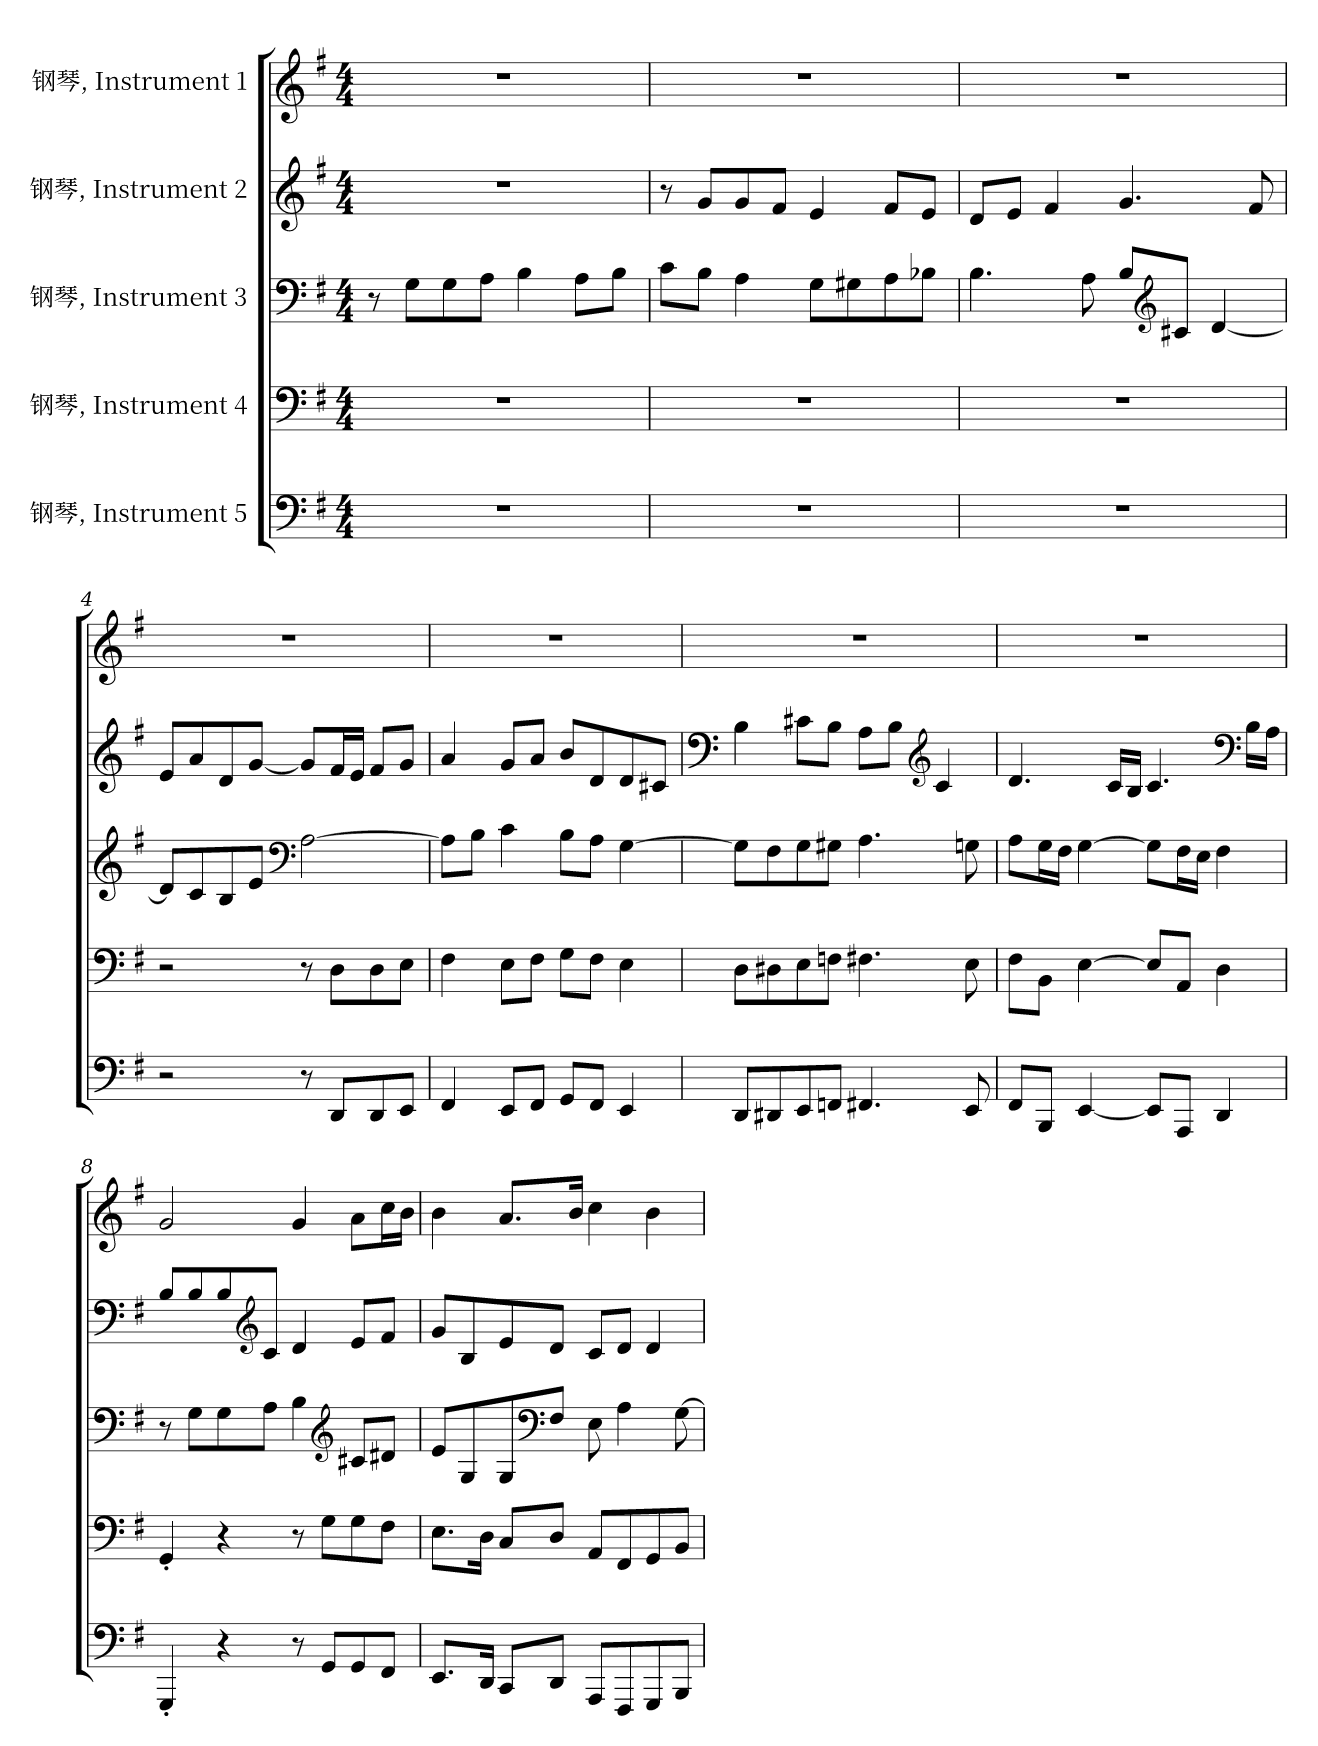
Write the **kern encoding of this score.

**kern	**kern	**kern	**kern	**kern
*part5	*part4	*part3	*part2	*part1
*staff5	*staff4	*staff3	*staff2	*staff1
*I"钢琴, Instrument 5	*I"钢琴, Instrument 4	*I"钢琴, Instrument 3	*I"钢琴, Instrument 2	*I"钢琴, Instrument 1
*clefF4	*clefF4	*clefF4	*clefG2	*clefG2
*k[f#]	*k[f#]	*k[f#]	*k[f#]	*k[f#]
*M4/4	*M4/4	*M4/4	*M4/4	*M4/4
*MM40	*MM40	*MM40	*MM40	*MM40
=1	=1	=1	=1	=1
1r	1r	8r	1r	1r
.	.	8G\L	.	.
.	.	8G\	.	.
.	.	8A\J	.	.
.	.	4B\	.	.
.	.	8A\L	.	.
.	.	8B\J	.	.
=2	=2	=2	=2	=2
1r	1r	8c\L	8r	1r
.	.	8B\J	8g/L	.
.	.	4A\	8g/	.
.	.	.	8f#/J	.
.	.	8G\L	4e/	.
.	.	8G#X\	.	.
.	.	8A\	8f#/L	.
.	.	8B-X\J	8e/J	.
=3	=3	=3	=3	=3
1r	1r	4.B\	8d/L	1r
.	.	.	8e/J	.
.	.	.	4f#/	.
.	.	8A\	.	.
.	.	8B/L	4.g/	.
*	*	*clefG2	*	*
.	.	8c#X/J	.	.
.	.	[4d/	.	.
.	.	.	8f#/	.
!!LO:LB:g=z
=4	=4	=4	=4	=4
2r	2r	8d/L]	8e/L	1r
.	.	8c/	8a/	.
.	.	8B/	8d/	.
.	.	8e/J	[8g/J	.
*	*	*clefF4	*	*
8r	8r	[2A\	8g/L]	.
8DD/L	8D\L	.	16f#/L	.
.	.	.	16e/JJ	.
8DD/	8D\	.	8f#/L	.
8EE/J	8E\J	.	8g/J	.
=5	=5	=5	=5	=5
4FF#/	4F#\	8A\L]	4a/	1r
.	.	8B\J	.	.
8EE/L	8E\L	4c\	8g/L	.
8FF#/J	8F#\J	.	8a/J	.
8GG/L	8G\L	8B\L	8b/L	.
8FF#/J	8F#\J	8A\J	8d/	.
4EE/	4E\	[4G\	8d/	.
.	.	.	8c#X/J	.
=6	=6	=6	=6	=6
*	*	*	*clefF4	*
8DD/L	8D\L	8G\L]	4B\	1r
8DD#X/	8D#X\	8F#\	.	.
8EE/	8E\	8G\	8c#X\L	.
8FFn/J	8Fn\J	8G#X\J	8B\J	.
4.FF#X/	4.F#X\	4.A\	8A\L	.
.	.	.	8B\J	.
*	*	*	*clefG2	*
.	.	.	4c#/	.
8EE/	8E\	8Gn\	.	.
!!LO:PB:g=z
=7	=7	=7	=7	=7
8FF#/L	8F#\L	8A\L	4.d/	1r
8BBB/J	8BB\J	16G\L	.	.
.	.	16F#\JJ	.	.
[4EE/	[4E\	[4G\	.	.
.	.	.	16c/LL	.
.	.	.	16B/JJ	.
8EE/L]	8E/L]	8G\L]	4.c/	.
8AAA/J	8AA/J	16F#\L	.	.
.	.	16E\JJ	.	.
4DD/	4D\	4F#\	.	.
*	*	*	*clefF4	*
.	.	.	16B\LL	.
.	.	.	16A\JJ	.
=8	=8	=8	=8	=8
4GGG'/	4GG'/	8r	8B/L	2g/
.	.	8G\L	8B/	.
4r	4r	8G\	8B/	.
*	*	*	*clefG2	*
.	.	8A\J	8c/J	.
8r	8r	4B\	4d/	4g/
8GG/L	8G\L	.	.	.
*	*	*clefG2	*	*
8GG/	8G\	8c#X/L	8e/L	8a\L
8FF#/J	8F#\J	8d#X/J	8f#/J	16cc\L
.	.	.	.	16b\JJ
=9	=9	=9	=9	=9
8.EE/L	8.E\L	8e/L	8g/L	4b\
.	.	8G/	8B/	.
16DD/Jk	16D\Jk	.	.	.
8CC/L	8C/L	8G/	8e/	8.a/L
*	*	*clefF4	*	*
8DD/J	8D/J	8F#/J	8d/J	.
.	.	.	.	16b/Jk
8AAA/L	8AA/L	8E\	8c/L	4cc\
8FFF#/	8FF#/	4A\	8d/J	.
8GGG/	8GG/	.	4d/	4b\
8BBB/J	8BB/J	[8G\	.	.
=	=	=	=	=
*-	*-	*-	*-	*-
